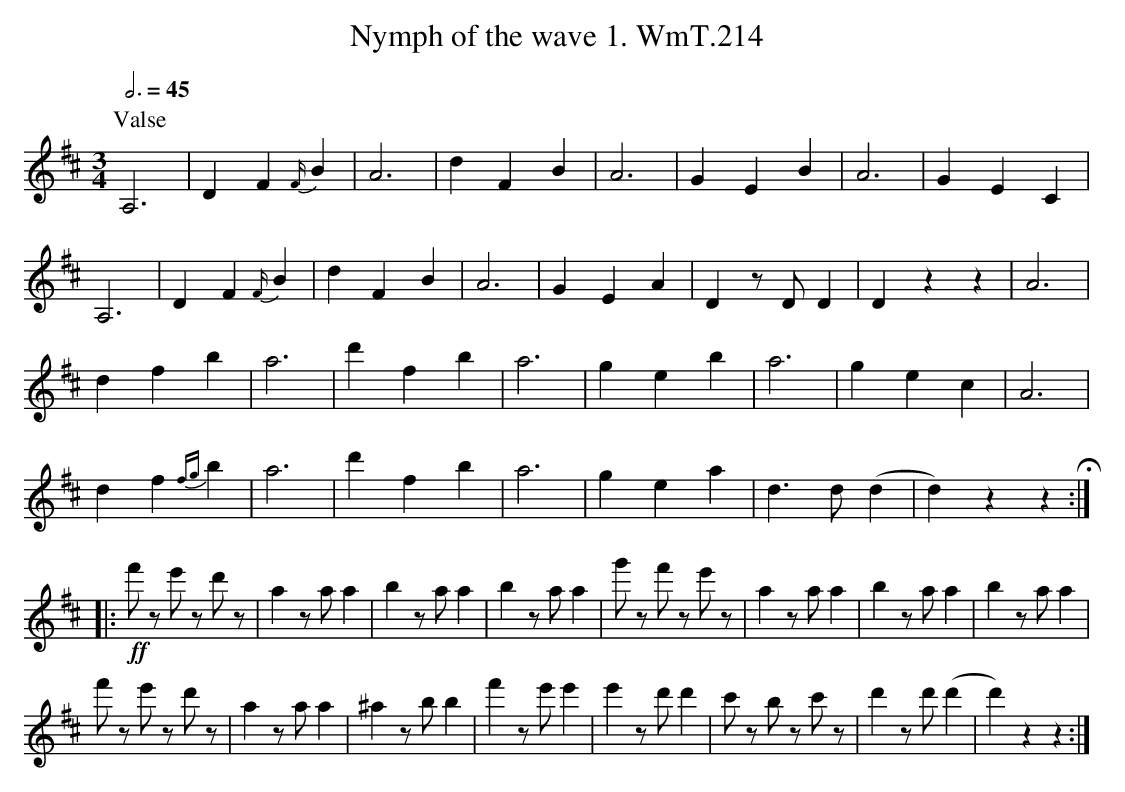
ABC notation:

X:1
T:Nymph of the wave 1. WmT.214
M:3/4
L:1/8
Q:3/4=45
K:D
P:Valse
A,6|D2F2 {F/}B2|A6|d2F2B2|A6|G2E2B2|A6|G2E2C2|
A,6|D2F2 {F/}B2|d2F2B2|A6|G2E2A2|D2 zD D2|D2z2z2|A6|
d2f2b2|a6|d'2f2b2|a6|g2e2b2|a6|g2e2c2|A6|
d2f2 {fg}b2|a6|d'2f2b2|a6|g2e2a2|d3d (d2|d2)z2z2 H:|
|:!ff!f'z e'z d'z|a2 za a2|b2 za a2|b2 za a2|\\
g'z f'z e'z|a2 za a2|b2 za a2|b2 za a2|
f'z e'z d'z|a2 za a2|^a2 zb b2|f'2 ze' e'2|\\
e'2 zd' d'2|c'z bz c'z|d'2 zd'(d'2|d'2)z2z2:|
